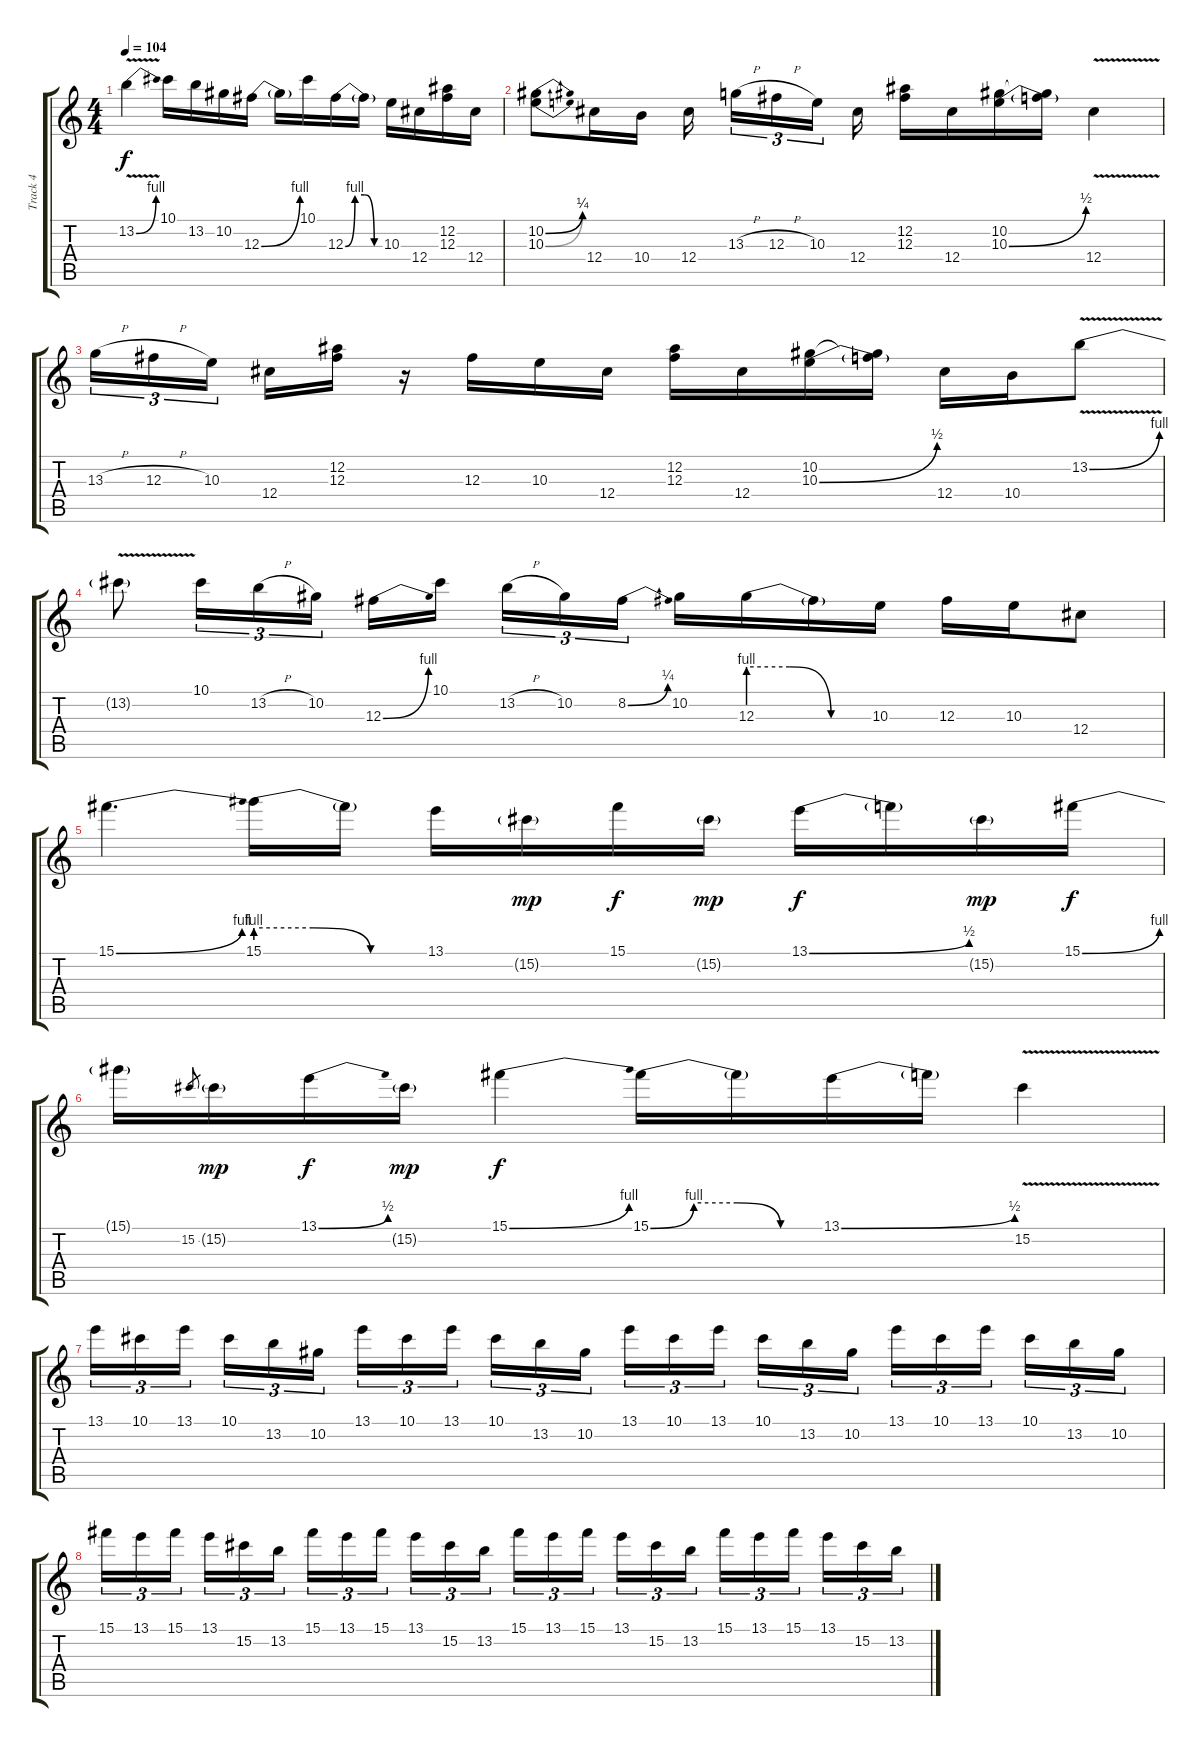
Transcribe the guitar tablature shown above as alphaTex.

\track ("Track 4" "Track 4") {instrument distortionguitar}
\staff {score tabs}
\tuning (Eb4 Bb3 Gb3 Db3 Ab2 Db2) {hide}
\ts (4 4)
\tempo 104
\clef g2
\ks c
13.2{be (bend 0 0 60 4) v}.4{dy f} 10.1.16 13.2.16 10.2.16 12.3{be (bend 0 0 60 4)}.16 12.3{t}.16 10.1.16 12.3{be (custom 0 0 15 4 30 4 45 0 60 0)}.16 12.3{t}.16 10.3.16 12.4.16 (12.2 12.3).16 12.4.16 |
(10.2{be (bend 0 0 60 1)} 10.3{be (bend 0 0 60 1)}).8 12.4.16 10.4.16 12.4.16{beam splitsecondary} 13.3{h}.16{tu (3 2)} 12.3{h}.16{tu (3 2)} 10.3.16{tu (3 2) beam splitsecondary} 12.4.16 (12.2 12.3).16 12.4.16 (10.2 10.3{be (bend 0 0 60 2)}).16 (10.2{t} 10.3{t}).16 12.4{v}.4 |
13.3{h}.16{tu (3 2)} 12.3{h}.16{tu (3 2)} 10.3.16{tu (3 2) beam splitsecondary} 12.4.16 (12.2 12.3).16 r.16 12.3.16 10.3.16 12.4.16 (12.2 12.3).16 12.4.16 (10.2 10.3{be (bend 0 0 60 2)}).16 (10.2{t} 10.3{t}).16 12.4.16 10.4.16 13.2{be (bend 0 0 60 4) v}.8 |
13.2{t}.8 10.1.16{tu (3 2)} 13.2{h}.16{tu (3 2)} 10.2.16{tu (3 2)} 12.3{be (bend 0 0 60 4)}.16 10.1.16{beam splitsecondary} 13.2{h}.16{tu (3 2)} 10.2.16{tu (3 2)} 8.2{be (bend 0 0 60 1)}.16{tu (3 2)} 10.2.16 12.3{be (custom 0 4 20 4 40 0 60 0)}.16 12.3{t}.16 10.3.16 12.3.16 10.3.16 12.4.8 |
15.1{be (bend 0 0 60 4)}.4{d} 15.1{be (custom 0 4 20 4 40 0 60 0)}.16 15.1{t}.16 13.1.16 15.2{g}.16{dy mp} 15.1.16{dy f} 15.2{g}.16{dy mp} 13.1{be (bend 0 0 60 2)}.16{dy f} 13.1{t}.16 15.2{g}.16{dy mp} 15.1{be (bend 0 0 60 4)}.16{dy f} |
15.1{t}.16 15.2.8{gr} 15.2{g}.16{dy mp} 13.1{be (bend 0 0 60 2)}.16{dy f} 15.2{g}.16{dy mp} 15.1{be (bend 0 0 60 4)}.4{dy f} 15.1{be (custom 0 0 15 4 30 4 45 0 60 0)}.16 15.1{t}.16 13.1{be (bend 0 0 60 2)}.16 13.1{t}.16 15.2{v}.4 |
13.1.16{tu (3 2)} 10.1.16{tu (3 2)} 13.1.16{tu (3 2) beam splitsecondary} 10.1.16{tu (3 2)} 13.2.16{tu (3 2)} 10.2.16{tu (3 2)} 13.1.16{tu (3 2)} 10.1.16{tu (3 2)} 13.1.16{tu (3 2) beam splitsecondary} 10.1.16{tu (3 2)} 13.2.16{tu (3 2)} 10.2.16{tu (3 2)} 13.1.16{tu (3 2)} 10.1.16{tu (3 2)} 13.1.16{tu (3 2) beam splitsecondary} 10.1.16{tu (3 2)} 13.2.16{tu (3 2)} 10.2.16{tu (3 2)} 13.1.16{tu (3 2)} 10.1.16{tu (3 2)} 13.1.16{tu (3 2) beam splitsecondary} 10.1.16{tu (3 2)} 13.2.16{tu (3 2)} 10.2.16{tu (3 2)} |
15.1.16{tu (3 2)} 13.1.16{tu (3 2)} 15.1.16{tu (3 2) beam splitsecondary} 13.1.16{tu (3 2)} 15.2.16{tu (3 2)} 13.2.16{tu (3 2)} 15.1.16{tu (3 2)} 13.1.16{tu (3 2)} 15.1.16{tu (3 2) beam splitsecondary} 13.1.16{tu (3 2)} 15.2.16{tu (3 2)} 13.2.16{tu (3 2)} 15.1.16{tu (3 2)} 13.1.16{tu (3 2)} 15.1.16{tu (3 2) beam splitsecondary} 13.1.16{tu (3 2)} 15.2.16{tu (3 2)} 13.2.16{tu (3 2)} 15.1.16{tu (3 2)} 13.1.16{tu (3 2)} 15.1.16{tu (3 2) beam splitsecondary} 13.1.16{tu (3 2)} 15.2.16{tu (3 2)} 13.2.16{tu (3 2)}
